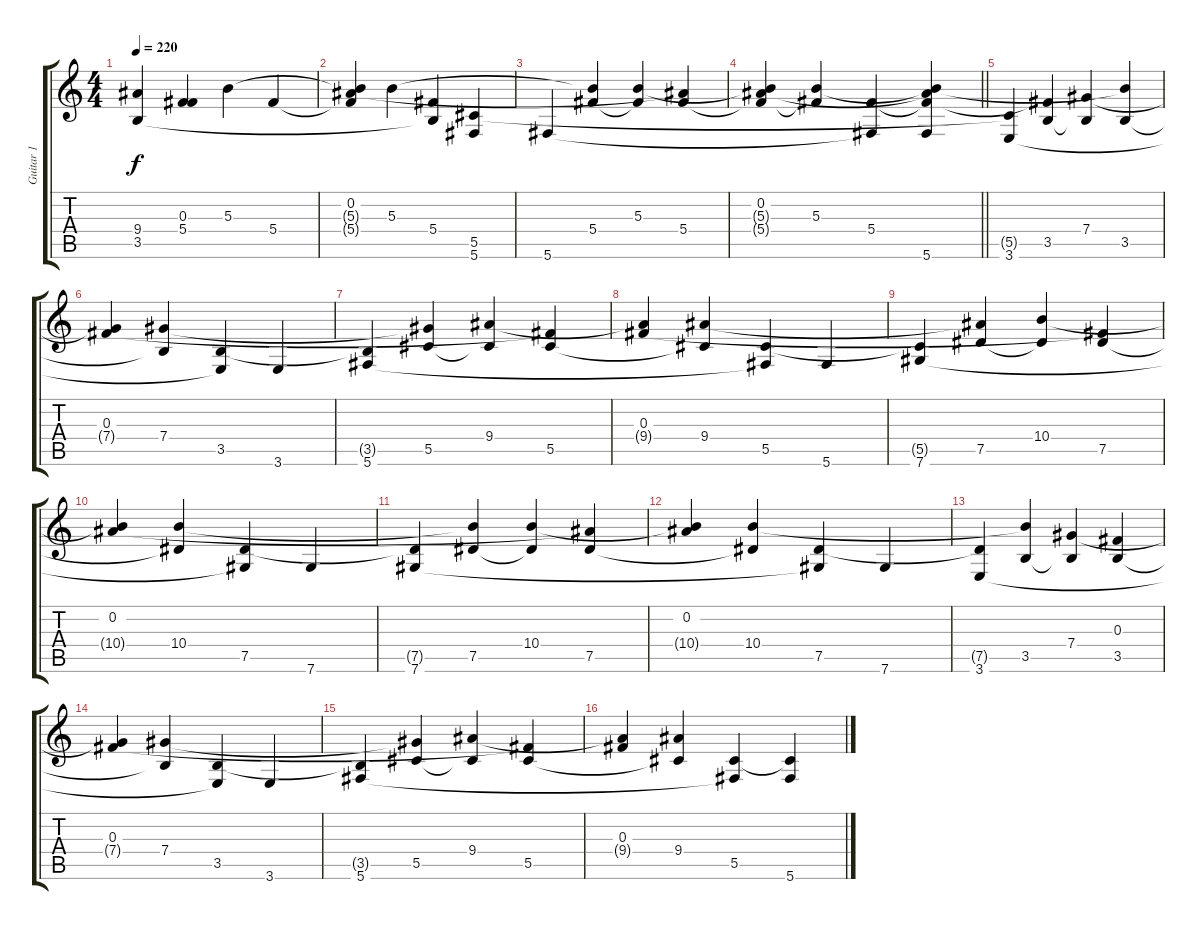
\track ("Guitar 1" "Guitar 1") {instrument acousticguitarsteel}
\staff {score tabs}
\tuning (Eb4 Bb3 Gb3 Db3 Ab2 Db2) {hide}
\ts (4 4)
\tempo 220
\clef g2
\ks c
(9.4{t} 3.5).4{dy f} (0.3{t} 5.4).4 5.3.4 5.4.4 |
(0.2 5.3{t} 5.4{t}).4 5.3.4 (5.4 3.5{t}).4 (5.5 5.6{t}).4 |
5.6.4 (5.3{t} 5.4).4 (5.3 5.4{t}).4 (0.2{t} 5.4).4 |
\barLineRight lightlight
(0.2 5.3{t} 5.4{t}).4 (5.3 5.4{t}).4 (5.4 5.6{t}).4 (0.2{t} 5.3{t} 5.4{t} 5.6).4 |
(5.5{t} 3.6).4 (5.4{t} 3.5).4 (7.4 3.5{t}).4 (5.3{t} 3.5).4 |
(0.3 7.4{t}).4 (7.4 3.5{t}).4 (3.5 3.6{t}).4 3.6.4 |
(3.5{t} 5.6).4 (7.4{t} 5.5).4 (9.4 5.5{t}).4 (0.3{t} 5.5).4 |
(0.3 9.4{t}).4 (9.4 5.5{t}).4 (5.5 5.6{t}).4 5.6.4 |
(5.5{t} 7.6).4 (9.4{t} 7.5).4 (10.4 7.5{t}).4 (0.3{t} 7.5).4 |
(0.2 10.4{t}).4 (10.4 7.5{t}).4 (7.5 7.6{t}).4 7.6.4 |
(7.5{t} 7.6).4 (10.4{t} 7.5).4 (10.4 7.5{t}).4 (0.2{t} 7.5).4 |
(0.2 10.4{t}).4 (10.4 7.5{t}).4 (7.5 7.6{t}).4 7.6.4 |
(7.5{t} 3.6).4 (10.4{t} 3.5).4 (7.4 3.5{t}).4 (0.3 3.5).4 |
(0.3 7.4{t}).4 (7.4 3.5{t}).4 (3.5 3.6{t}).4 3.6.4 |
(3.5{t} 5.6).4 (7.4{t} 5.5).4 (9.4 5.5{t}).4 (0.3{t} 5.5).4 |
(0.3 9.4{t}).4 (9.4 5.5{t}).4 (5.5 5.6{t}).4 (5.5{t} 5.6).4
